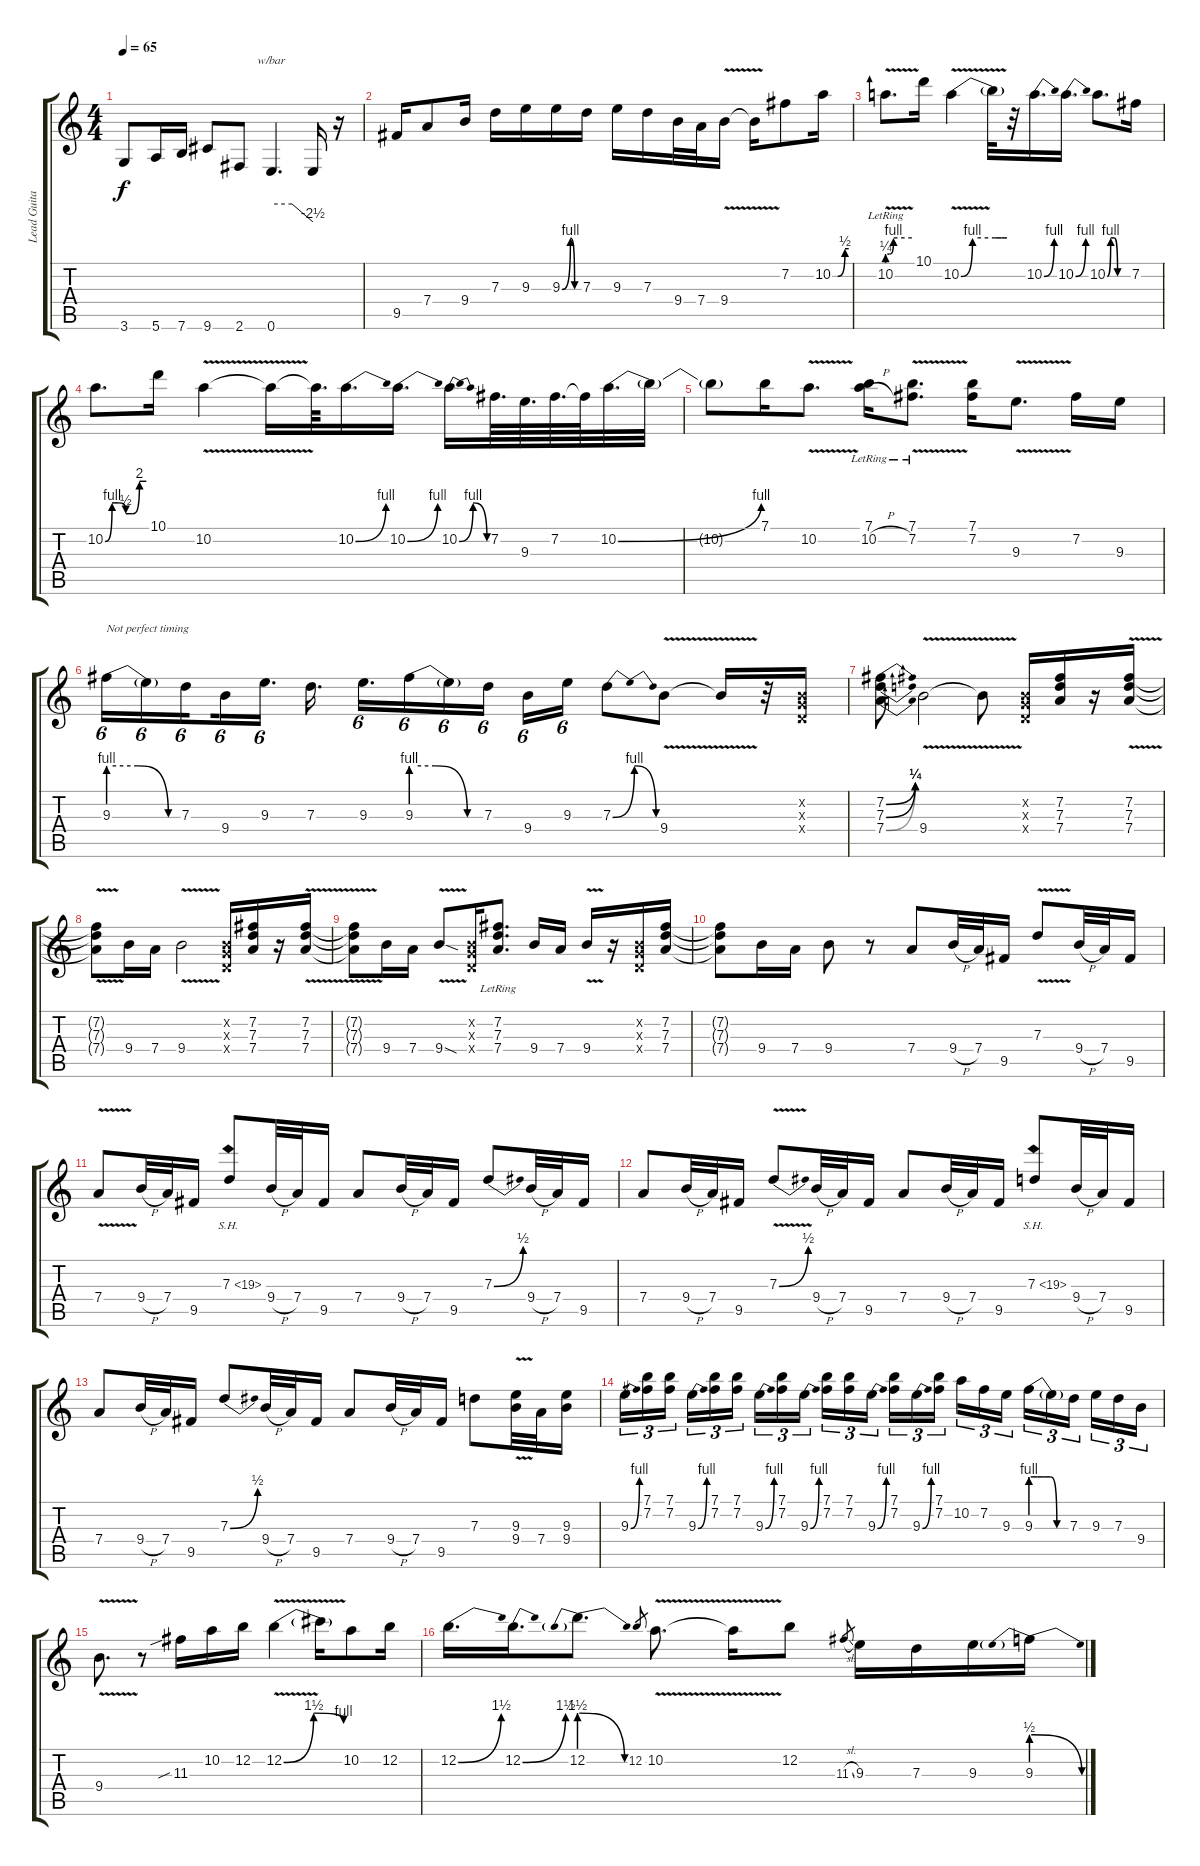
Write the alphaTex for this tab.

\track ("Lead Guitar" "Lead Guita") {instrument distortionguitar}
\staff {score tabs}
\tuning (E4 B3 G3 D3 A2 E2) {hide}
\ts (4 4)
\tempo 65
\clef g2
\ks c
3.6.8{dy f} 5.6.16 7.6.16 9.6.8 2.6.8 0.6.4{d tbe (custom default 0 0 30 0 60 -10)} 0.6{t}.16 r.16 |
9.5.16 7.4.8 9.4.16 7.3.16 9.3.16 9.3{be (custom 0 0 30 4 45 0 60 0)}.16 7.3.16 9.3.16 7.3.16 9.4.32 7.4.32 9.4{v}.16 9.4{t}.16 7.2.8 10.2{be (custom 0 0 19 0 46 2 60 2)}.16 |
10.2{be (custom 0 1 5 1 15 4 60 4) v lr}.8{d} 10.1.16 10.2{be (custom 0 0 15 4 45 4 53 4 60 4) v}.4 10.2{t}.32 r.32 10.2{be (bend 0 0 60 4)}.16{d} 10.2{be (bend 0 0 60 4)}.16{d} 10.2{be (custom 0 0 10 4 20 4 30 0 60 0)}.8{d} 7.2.16 |
10.2{be (custom 0 0 10 4 20 4 30 2 40 2 50 8 60 8)}.8{d} 10.1.16 10.2{v}.4 10.2{t}.16 10.2{t}.64{d} 10.2{be (bend 0 0 60 4)}.16{d} 10.2{be (bend 0 0 60 4)}.16{d} 10.2{be (bendrelease 0 0 30 4 30 4 60 0)}.16 7.2.64{d} 9.3.64{d} 7.2.64{d} 7.2{t}.64 10.2{be (bend 0 0 60 4)}.32{d} 10.2{t}.32 |
10.2{t}.8 7.1.16 10.2{v}.8{d} (7.1{lr} 10.2{h lr}).16 (7.1{lr} 7.2{v lr}).8{d} (7.1 7.2).16 9.3{v}.8{d} 7.2.16 9.3.16 |
9.3{be (custom 0 4 24 4 49 0 60 0)}.16{tu (6 4) txt "Not perfect timing"} 9.3{t}.16{tu (6 4)} 7.3.16{tu (6 4) beam splitsecondary} 9.4.16{tu (6 4)} 9.3.16{d tu (6 4) beam splitsecondary} 7.3.16{d} 9.3.16{d tu (6 4)} 9.3{be (custom 0 4 20 4 46 0 60 0)}.16{tu (6 4)} 9.3{t}.16{tu (6 4)} 7.3.16{tu (6 4)} 9.4.16{tu (6 4)} 9.3.16{tu (6 4)} 7.3{be (bendrelease 0 0 25 4 35 4 60 0)}.8 9.4{v}.8 9.4{t}.16 r.32 (0.2{x} 0.3{x} 0.4{x}).16 |
(7.2{be (bend 0 0 60 1)} 7.3{be (bend 0 0 60 1)} 7.4{be (bend 0 0 60 1)}).8 9.4{v}.2 9.4{t}.8 (0.2{x} 0.3{x} 0.4{x}).16 (7.2 7.3 7.4).16 r.16 (7.2{v} 7.3{v} 7.4{v}).16 |
(7.2{t} 7.3{t} 7.4{t}).8 9.4.16 7.4.16 9.4{v}.2 (0.2{x} 0.3{x} 0.4{x}).16 (7.2 7.3 7.4).16 r.16 (7.2{v} 7.3{v} 7.4{v}).16 |
(7.2{t} 7.3{t} 7.4{t}).8 9.4.16 7.4.16 9.4{v sod}.8 (0.2{x} 0.3{x} 0.4{x}).16 (7.2{lr} 7.3{lr} 7.4{lr}).8{d} 9.4.16 7.4.16 9.4{v}.16 r.16 (0.2{x} 0.3{x} 0.4{x}).16 (7.2 7.3 7.4).16 |
(7.2{t} 7.3{t} 7.4{t}).8 9.4.16 7.4.16 9.4.8 r.8 7.4.8 9.4{h}.32 7.4.32 9.5.16 7.3{v}.8 9.4{h}.32 7.4.32 9.5.16 |
7.4{v}.8 9.4{h}.32 7.4.32 9.5.16 7.3{sh 12}.8 9.4{h}.32 7.4.32 9.5.16 7.4.8 9.4{h}.32 7.4.32 9.5.16 7.3{be (bend 0 0 60 2)}.8 9.4{h}.32 7.4.32 9.5.16 |
7.4.8 9.4{h}.32 7.4.32 9.5.16 7.3{be (bend 0 0 60 2) v}.8 9.4{h}.32 7.4.32 9.5.16 7.4.8 9.4{h}.32 7.4.32 9.5.16 7.3{sh 12}.8 9.4{h}.32 7.4.32 9.5.16 |
7.4.8 9.4{h}.32 7.4.32 9.5.16 7.3{be (bend 0 0 60 2)}.8 9.4{h}.32 7.4.32 9.5.16 7.4.8 9.4{h}.32 7.4.32 9.5.16 7.3.8 (9.3{v} 9.4{v}).32 7.4.32 (9.3 9.4).16 |
9.3{be (bend 0 0 60 4)}.16{tu (3 2)} (7.1 7.2).16{tu (3 2)} (7.1 7.2).16{tu (3 2) beam splitsecondary} 9.3{be (bend 0 0 60 4)}.16{tu (3 2)} (7.1 7.2).16{tu (3 2)} (7.1 7.2).16{tu (3 2)} 9.3{be (bend 0 0 60 4)}.16{tu (3 2)} (7.1 7.2).16{tu (3 2)} 9.3{be (bend 0 0 60 4)}.16{tu (3 2) beam splitsecondary} (7.1 7.2).16{tu (3 2)} (7.1 7.2).16{tu (3 2)} 9.3{be (bend 0 0 60 4)}.16{tu (3 2)} (7.1 7.2).16{tu (3 2)} 9.3{be (bend 0 0 60 4)}.16{tu (3 2)} (7.1 7.2).16{tu (3 2) beam splitsecondary} 10.2.16{tu (3 2)} 7.2.16{tu (3 2)} 9.3.16{tu (3 2)} 9.3{be (custom 0 4 10 4 20 4 30 4 40 0 60 0)}.16{tu (3 2)} 9.3{t}.16{tu (3 2)} 7.3.16{tu (3 2) beam splitsecondary} 9.3.16{tu (3 2)} 7.3.16{tu (3 2)} 9.4.16{tu (3 2)} |
9.4{v}.8{d} r.8 11.3{sib}.16 10.2.16 12.2.16 12.2{be (bendrelease 0 0 15 6 45 6 60 4) v}.4 12.2{t}.16 10.2.8 12.2.16 |
12.2{be (bend 0 0 60 6)}.16{d} 12.2{be (bend 0 0 60 6)}.16{d} 12.2{be (prebendrelease 0 6 60 0)}.8{d} 12.2.8{gr} 10.2{v}.8{d} 10.2{t}.16 12.2.8 11.3{sl}.8{gr} 9.3.16 7.3.16 9.3.16 9.3{be (prebendrelease 0 2 60 0)}.16
